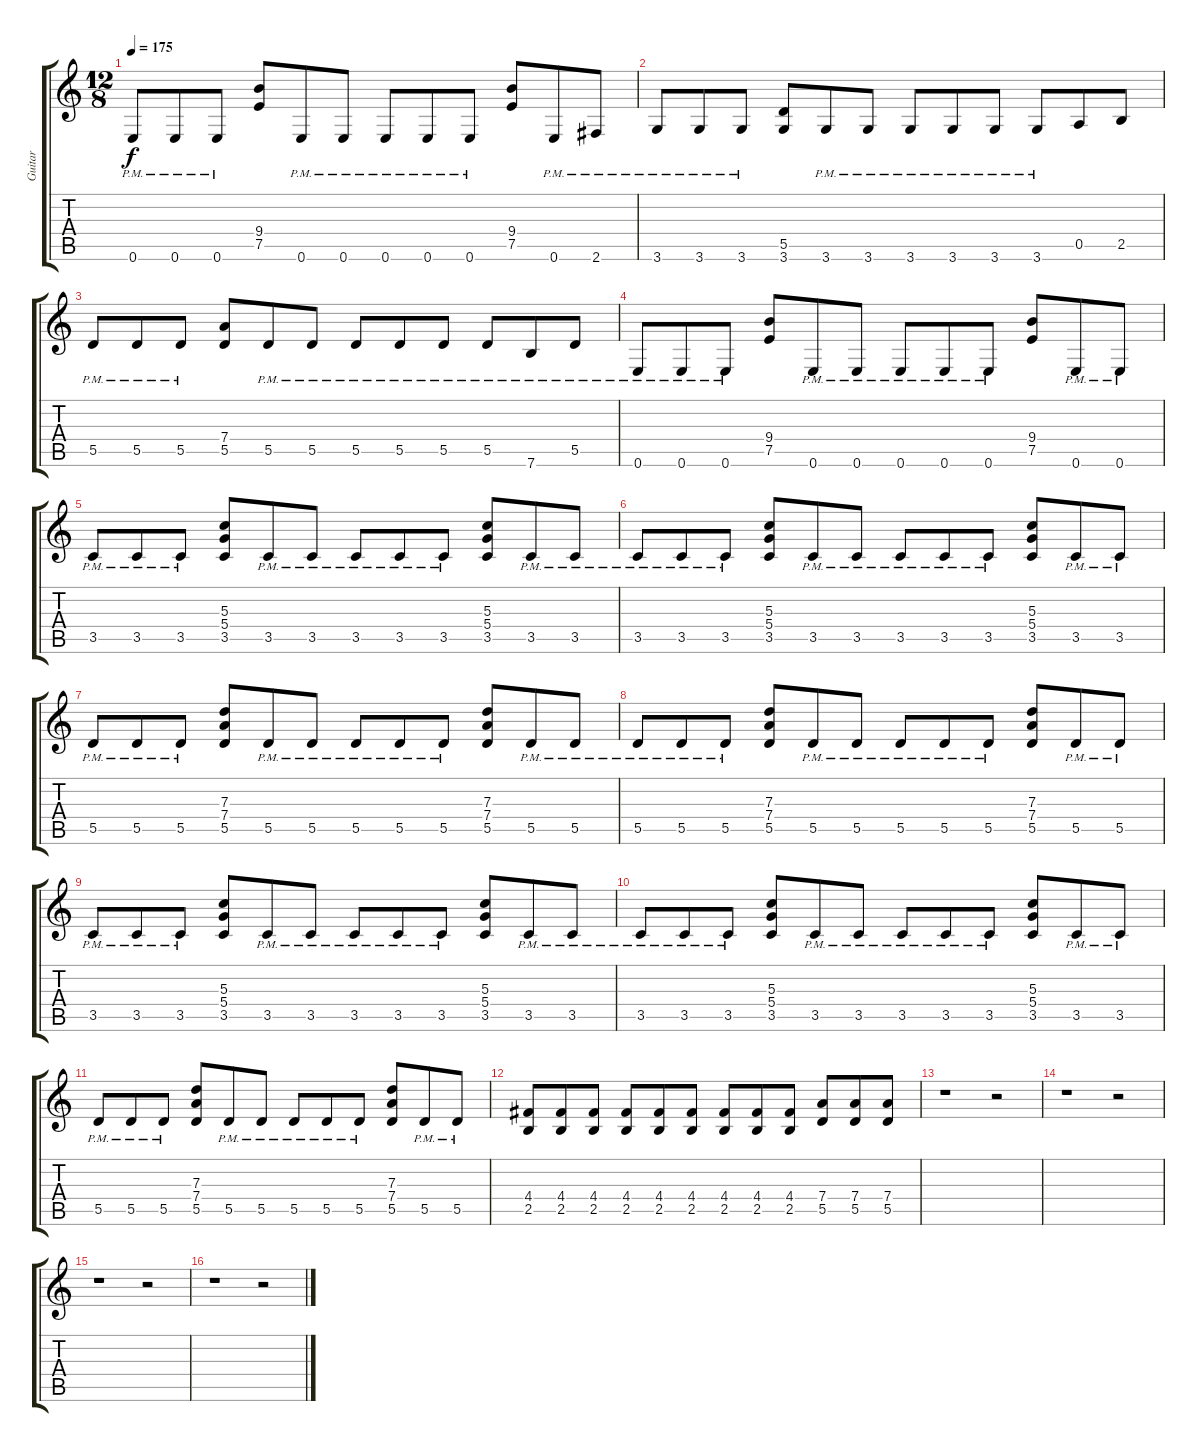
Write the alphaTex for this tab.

\track ("Guitar" "Guitar") {instrument distortionguitar}
\staff {score tabs}
\tuning (E4 B3 G3 D3 A2 E2) {hide}
\ts (12 8)
\tempo 175
\clef g2
\ks c
0.6{pm}.8{dy f} 0.6{pm}.8 0.6{pm}.8 (9.4 7.5).8 0.6{pm}.8 0.6{pm}.8 0.6{pm}.8 0.6{pm}.8 0.6{pm}.8 (9.4 7.5).8 0.6{pm}.8 2.6{pm}.8 |
3.6{pm}.8 3.6{pm}.8 3.6{pm}.8 (5.5 3.6).8 3.6{pm}.8 3.6{pm}.8 3.6{pm}.8 3.6{pm}.8 3.6{pm}.8 3.6{pm}.8 0.5.8 2.5.8 |
5.5{pm}.8 5.5{pm}.8 5.5{pm}.8 (7.4 5.5).8 5.5{pm}.8 5.5{pm}.8 5.5{pm}.8 5.5{pm}.8 5.5{pm}.8 5.5{pm}.8 7.6{pm}.8 5.5{pm}.8 |
0.6{pm}.8 0.6{pm}.8 0.6{pm}.8 (9.4 7.5).8 0.6{pm}.8 0.6{pm}.8 0.6{pm}.8 0.6{pm}.8 0.6{pm}.8 (9.4 7.5).8 0.6{pm}.8 0.6{pm}.8 |
3.5{pm}.8 3.5{pm}.8 3.5{pm}.8 (5.3 5.4 3.5).8 3.5{pm}.8 3.5{pm}.8 3.5{pm}.8 3.5{pm}.8 3.5{pm}.8 (5.3 5.4 3.5).8 3.5{pm}.8 3.5{pm}.8 |
3.5{pm}.8 3.5{pm}.8 3.5{pm}.8 (5.3 5.4 3.5).8 3.5{pm}.8 3.5{pm}.8 3.5{pm}.8 3.5{pm}.8 3.5{pm}.8 (5.3 5.4 3.5).8 3.5{pm}.8 3.5{pm}.8 |
5.5{pm}.8 5.5{pm}.8 5.5{pm}.8 (7.3 7.4 5.5).8 5.5{pm}.8 5.5{pm}.8 5.5{pm}.8 5.5{pm}.8 5.5{pm}.8 (7.3 7.4 5.5).8 5.5{pm}.8 5.5{pm}.8 |
5.5{pm}.8 5.5{pm}.8 5.5{pm}.8 (7.3 7.4 5.5).8 5.5{pm}.8 5.5{pm}.8 5.5{pm}.8 5.5{pm}.8 5.5{pm}.8 (7.3 7.4 5.5).8 5.5{pm}.8 5.5{pm}.8 |
3.5{pm}.8 3.5{pm}.8 3.5{pm}.8 (5.3 5.4 3.5).8 3.5{pm}.8 3.5{pm}.8 3.5{pm}.8 3.5{pm}.8 3.5{pm}.8 (5.3 5.4 3.5).8 3.5{pm}.8 3.5{pm}.8 |
3.5{pm}.8 3.5{pm}.8 3.5{pm}.8 (5.3 5.4 3.5).8 3.5{pm}.8 3.5{pm}.8 3.5{pm}.8 3.5{pm}.8 3.5{pm}.8 (5.3 5.4 3.5).8 3.5{pm}.8 3.5{pm}.8 |
5.5{pm}.8 5.5{pm}.8 5.5{pm}.8 (7.3 7.4 5.5).8 5.5{pm}.8 5.5{pm}.8 5.5{pm}.8 5.5{pm}.8 5.5{pm}.8 (7.3 7.4 5.5).8 5.5{pm}.8 5.5{pm}.8 |
(4.4 2.5).8 (4.4 2.5).8 (4.4 2.5).8 (4.4 2.5).8 (4.4 2.5).8 (4.4 2.5).8 (4.4 2.5).8 (4.4 2.5).8 (4.4 2.5).8 (7.4 5.5).8 (7.4 5.5).8 (7.4 5.5).8 |
r.1 r.2 |
r.1 r.2 |
r.1 r.2 |
r.1 r.2
